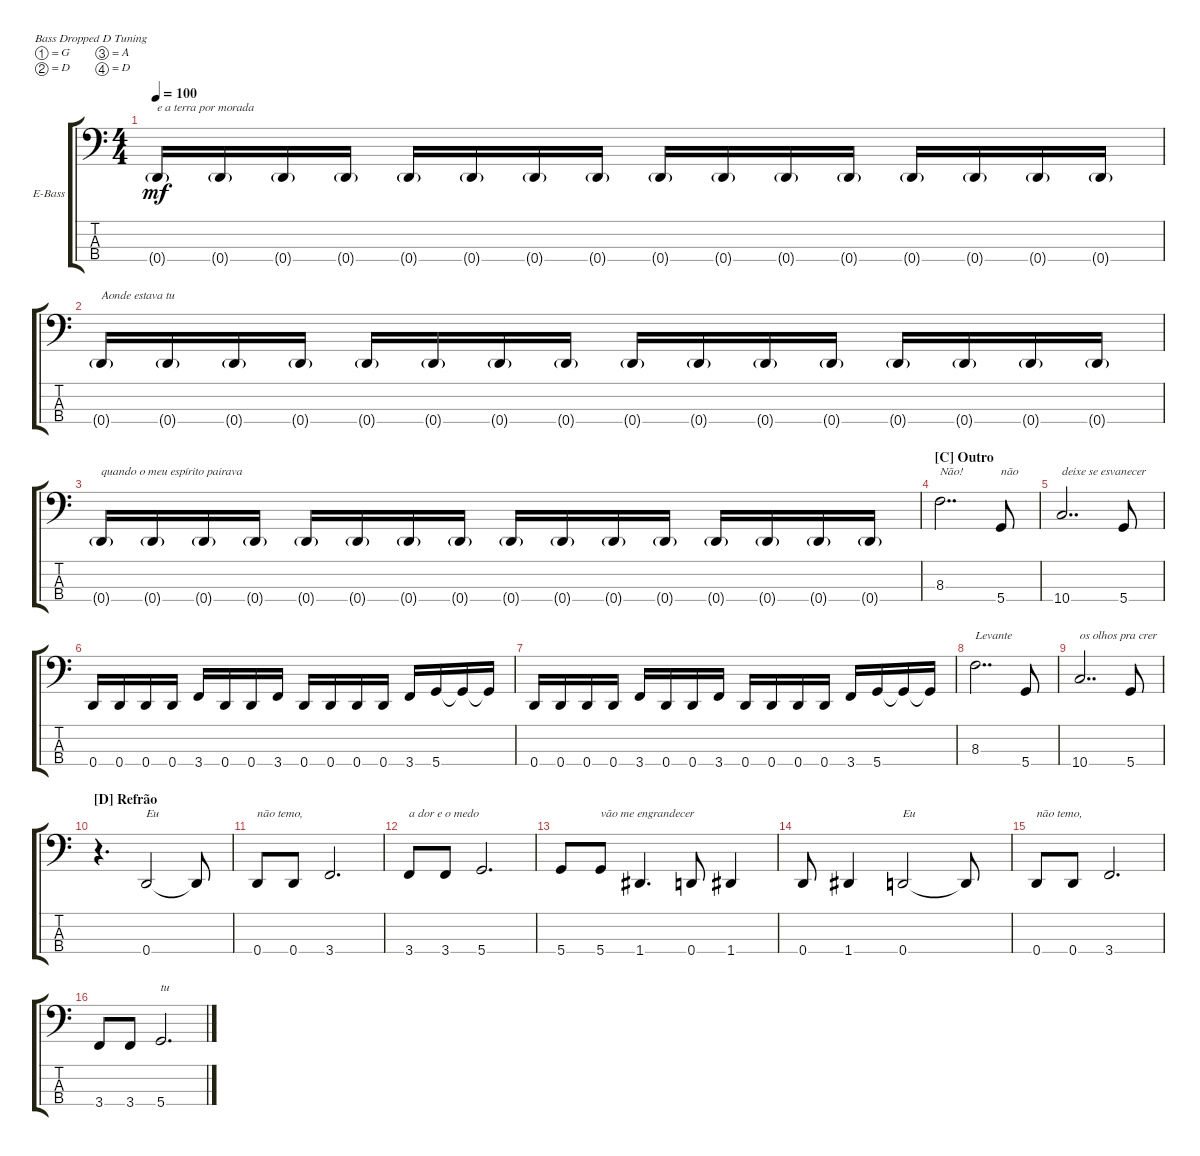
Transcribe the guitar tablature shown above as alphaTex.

\defaultSystemsLayout 4
\bracketExtendMode groupsimilarinstruments
\firstSystemTrackNameOrientation horizontal
\otherSystemsTrackNameOrientation horizontal
\track ("Baixo" "E-Bass") {multiBarRest instrument electricbassfinger}
\staff {score tabs}
\tuning (G2 D2 A1 D1)
\ts (4 4)
\tempo 100
\clef f4
\ks c
0.4{g}.16{txt "e a terra por morada" dy mf} 0.4{g}.16 0.4{g}.16 0.4{g}.16 0.4{g}.16 0.4{g}.16 0.4{g}.16 0.4{g}.16 0.4{g}.16 0.4{g}.16 0.4{g}.16 0.4{g}.16 0.4{g}.16 0.4{g}.16 0.4{g}.16 0.4{g}.16 |
0.4{g}.16{txt "Aonde estava tu"} 0.4{g}.16 0.4{g}.16 0.4{g}.16 0.4{g}.16 0.4{g}.16 0.4{g}.16 0.4{g}.16 0.4{g}.16 0.4{g}.16 0.4{g}.16 0.4{g}.16 0.4{g}.16 0.4{g}.16 0.4{g}.16 0.4{g}.16 |
0.4{g}.16{txt "quando o meu espírito pairava "} 0.4{g}.16 0.4{g}.16 0.4{g}.16 0.4{g}.16 0.4{g}.16 0.4{g}.16 0.4{g}.16 0.4{g}.16 0.4{g}.16 0.4{g}.16 0.4{g}.16 0.4{g}.16 0.4{g}.16 0.4{g}.16 0.4{g}.16 |
\section ("C" "Outro")
8.3.2{dd txt "Não!"} 5.4.8{txt "não"} |
10.4.2{dd txt "deixe se esvanecer"} 5.4.8 |
0.4.16 0.4.16 0.4.16 0.4.16 3.4.16 0.4.16 0.4.16 3.4.16 0.4.16 0.4.16 0.4.16 0.4.16 3.4.16 5.4.16 5.4{t}.16 5.4{t}.16 |
0.4.16 0.4.16 0.4.16 0.4.16 3.4.16 0.4.16 0.4.16 3.4.16 0.4.16 0.4.16 0.4.16 0.4.16 3.4.16 5.4.16 5.4{t}.16 5.4{t}.16 |
8.3.2{dd txt "Levante"} 5.4.8 |
10.4.2{dd txt "os olhos pra crer"} 5.4.8 |
\section ("D" "Refrão")
r.4{d} 0.4.2{txt "Eu"} 0.4{t}.8 |
0.4.8{txt "não temo,"} 0.4.8 3.4.2{d} |
3.4.8{txt "a dor e o medo"} 3.4.8 5.4.2{d} |
5.4.8 5.4.8{txt "vão me engrandecer"} 1.4.4{d} 0.4.8 1.4.4 |
0.4.8 1.4.4 0.4.2{txt "Eu"} 0.4{t}.8 |
0.4.8{txt "não temo,"} 0.4.8 3.4.2{d} |
3.4.8 3.4.8 5.4.2{d txt "tu"}
